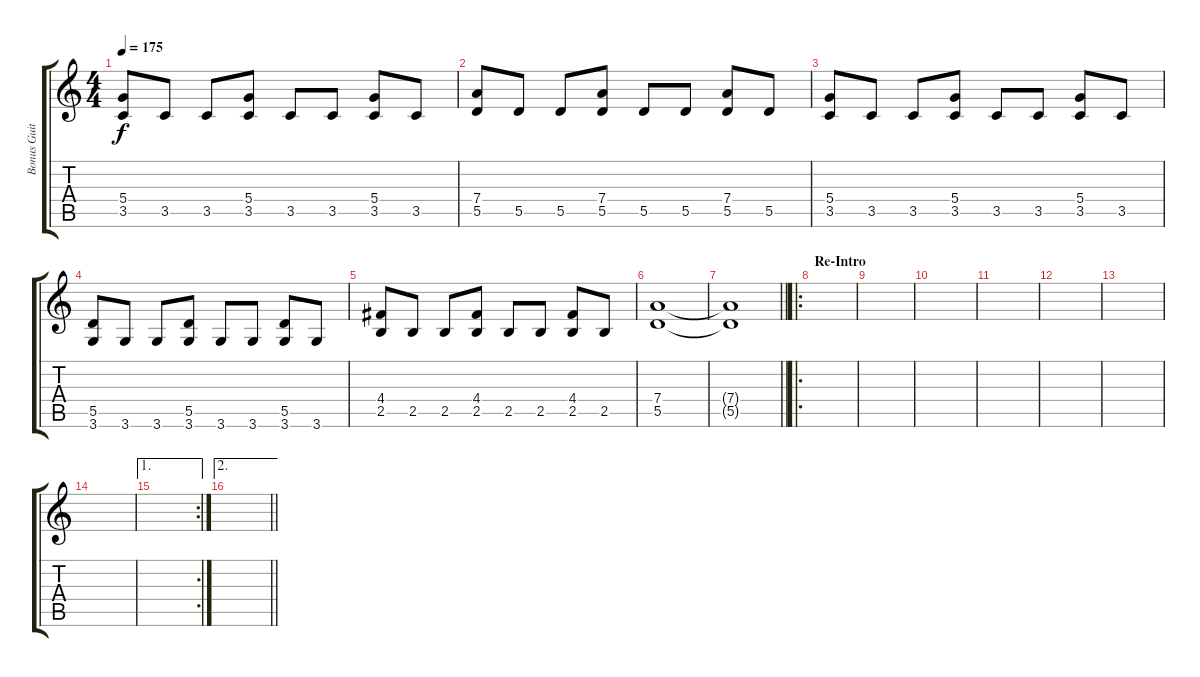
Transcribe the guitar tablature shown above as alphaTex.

\track ("Bonus Guitar" "Bonus Guit") {instrument distortionguitar}
\staff {score tabs}
\tuning (E4 B3 G3 D3 A2 E2) {hide}
\ts (4 4)
\tempo 175
\clef g2
\ks c
(5.4 3.5).8{dy f} 3.5.8 3.5.8 (5.4 3.5).8 3.5.8 3.5.8 (5.4 3.5).8 3.5.8 |
(7.4 5.5).8 5.5.8 5.5.8 (7.4 5.5).8 5.5.8 5.5.8 (7.4 5.5).8 5.5.8 |
(5.4 3.5).8 3.5.8 3.5.8 (5.4 3.5).8 3.5.8 3.5.8 (5.4 3.5).8 3.5.8 |
(5.5 3.6).8 3.6.8 3.6.8 (5.5 3.6).8 3.6.8 3.6.8 (5.5 3.6).8 3.6.8 |
(4.4 2.5).8 2.5.8 2.5.8 (4.4 2.5).8 2.5.8 2.5.8 (4.4 2.5).8 2.5.8 |
(7.4 5.5).1 |
\barLineRight lightlight
(7.4{t} 5.5{t}).1 |
\ro
\section ("" "Re-Intro")
|
|
|
|
|
|
|
\ae 1
\rc 2
|
\ae 2
\barLineRight lightlight
